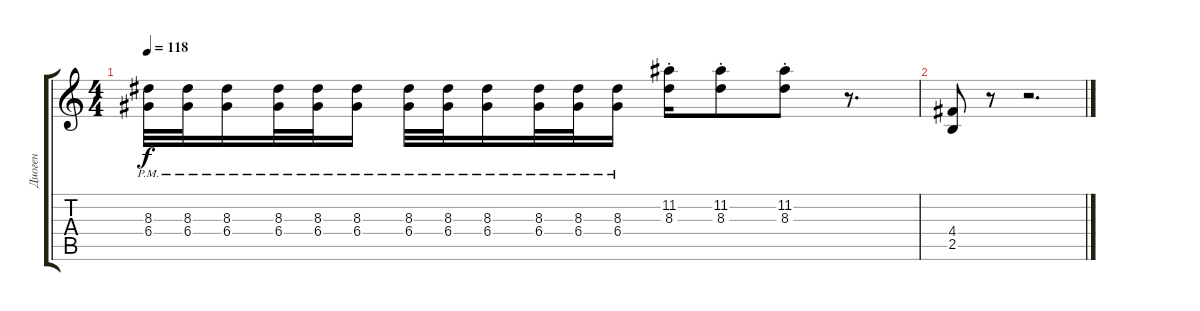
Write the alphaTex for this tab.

\track ("Диоген" "Диоген") {instrument overdrivenguitar}
\staff {score tabs}
\tuning (E4 B3 G3 D3 A2 E2) {hide}
\ts (4 4)
\tempo 118
\clef g2
\ks c
(8.3{pm} 6.4{pm}).32{dy f} (8.3{pm} 6.4{pm}).32 (8.3{pm} 6.4{pm}).16 (8.3{pm} 6.4{pm}).32 (8.3{pm} 6.4{pm}).32 (8.3{pm} 6.4{pm}).16 (8.3{pm} 6.4{pm}).32 (8.3{pm} 6.4{pm}).32 (8.3{pm} 6.4{pm}).16 (8.3{pm} 6.4{pm}).32 (8.3{pm} 6.4{pm}).32 (8.3{pm} 6.4{pm}).16 (11.2{st} 8.3{st}).16 (11.2{st} 8.3{st}).8 (11.2{st} 8.3{st}).8 r.8{d} |
(4.4 2.5).8 r.8 r.2{d}
